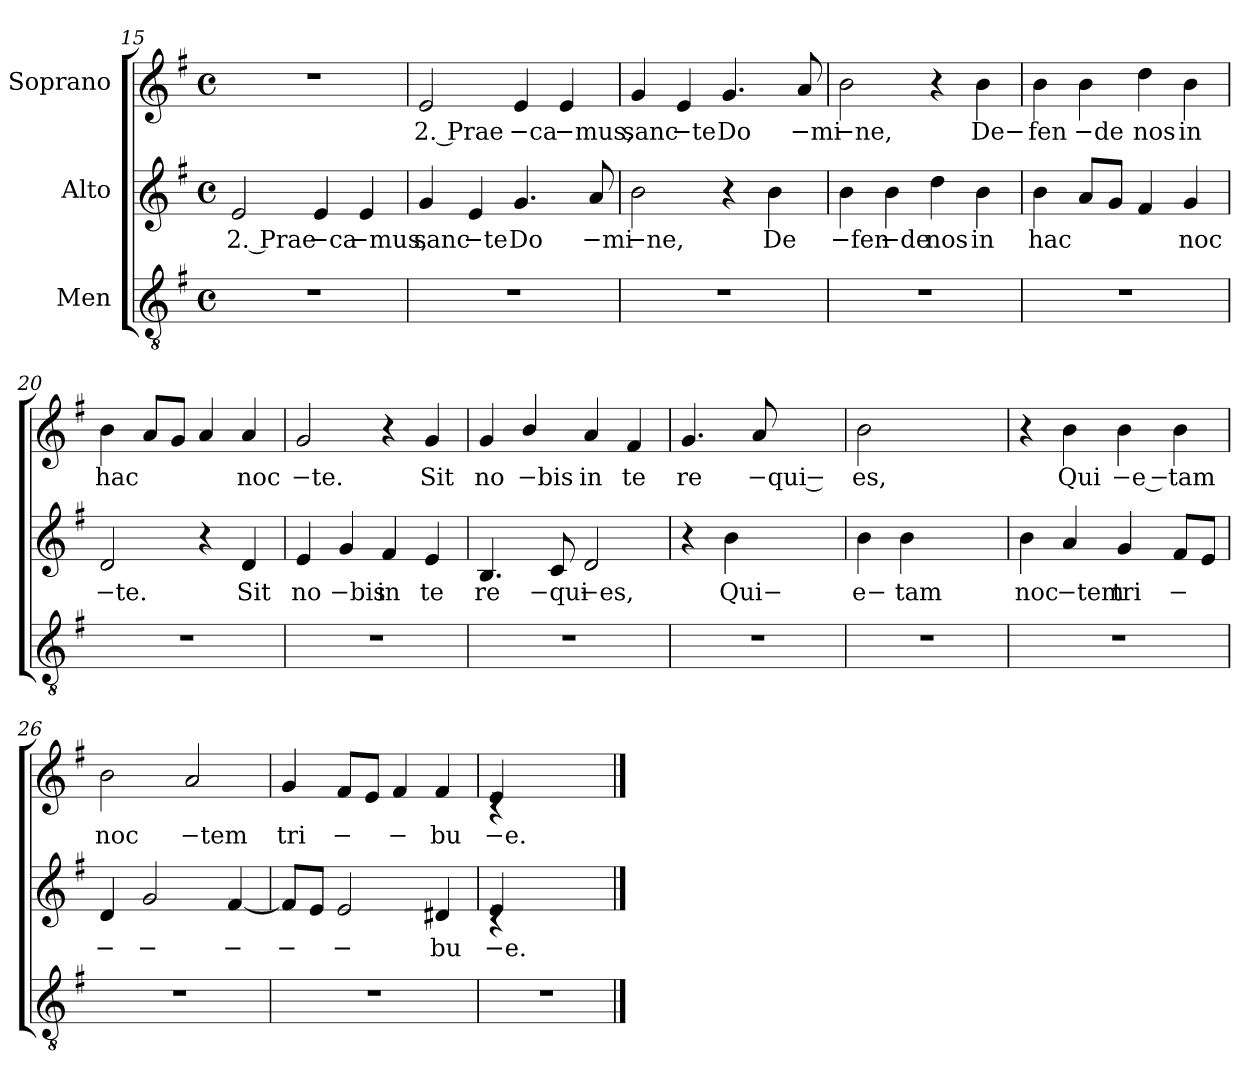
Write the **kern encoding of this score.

**kern	**kern	**text	**kern	**text
*part3	*part2	*part2	*part1	*part1
*staff3	*staff2	*staff2	*staff1	*staff1
*I"Men	*I"Alto	*	*I"Soprano	*
!!LO:PB:g=z
*clefGv2	*clefG2	*	*clefG2	*
*k[f#]	*k[f#]	*	*k[f#]	*
*G:	*G:	*	*G:	*
*M4/4	*M4/4	*	*M4/4	*
*met(c)	*met(c)	*	*met(c)	*
=15	=15	=15	=15	=15
!	!	!LO:LY:b:rj	!	!
1r	2e/	2. Prae	1r	.
!	!	!LO:LY:b:rj	!	!
.	4e/	−ca	.	.
!	!	!LO:LY:b:rj	!	!
.	4e/	−mus,	.	.
=16	=16	=16	=16	=16
!	!	!LO:LY:b	!	!LO:LY:b:rj
1r	4g/	sanc	2e/	2. Prae
!	!	!LO:LY:b:rj	!	!
.	4e/	−te	.	.
!	!	!LO:LY:b	!	!LO:LY:b:rj
.	4.g/	Do	4e/	−ca
!	!	!	!	!LO:LY:b:rj
.	.	.	4e/	−mus,
!	!	!LO:LY:b:rj	!	!
.	8a/	−mi	.	.
=17	=17	=17	=17	=17
!	!	!LO:LY:b:rj	!	!LO:LY:b
1r	2b\	−ne,	4g/	sanc
!	!	!	!	!LO:LY:b:rj
.	.	.	4e/	−te
!	!	!	!	!LO:LY:b
.	4r	.	4.g/	Do
!	!	!LO:LY:b	!	!
.	4b\	De	.	.
!	!	!	!	!LO:LY:b:rj
.	.	.	8a/	−mi
=18	=18	=18	=18	=18
!	!	!LO:LY:b:rj	!	!LO:LY:b:rj
1r	4b\	−fen	2b\	−ne,
!	!	!LO:LY:b:rj	!	!
.	4b\	−de	.	.
!	!	!LO:LY:b	!	!
.	4dd\	nos	4r	.
!	!	!LO:LY:b	!	!LO:LY:b
.	4b\	in	4b\	De−
!!LO:LB:g=z
=19	=19	=19	=19	=19
!	!	!LO:LY:b	!	!LO:LY:b
1r	4b\	hac	4b\	fen
!	!	!	!	!LO:LY:b:rj
.	8a/L	.	4b\	−de
.	8g/J	.	.	.
!	!	!	!	!LO:LY:b
.	4f#/	.	4dd\	nos
!	!	!LO:LY:b	!	!LO:LY:b
.	4g/	noc	4b\	in
=20	=20	=20	=20	=20
!	!	!LO:LY:b:rj	!	!LO:LY:b
1r	2d/	−te.	4b\	hac
.	.	.	8a/L	.
.	.	.	8g/J	.
.	4r	.	4a/	.
!	!	!LO:LY:b	!	!LO:LY:b
.	4d/	Sit	4a/	noc
=21	=21	=21	=21	=21
!	!	!LO:LY:b	!	!LO:LY:b:rj
1r	4e/	no	2g/	−te.
!	!	!LO:LY:b:rj	!	!
.	4g/	−bis	.	.
!	!	!LO:LY:b	!	!
.	4f#/	in	4r	.
!	!	!LO:LY:b	!	!LO:LY:b
.	4e/	te	4g/	Sit
=22	=22	=22	=22	=22
!	!	!LO:LY:b	!	!LO:LY:b
1r	4.B/	re	4g/	no
!	!	!	!	!LO:LY:b:rj
.	.	.	4b/	−bis
!	!	!LO:LY:b:rj	!	!
.	8c/	−qui	.	.
!	!	!LO:LY:b:rj	!	!LO:LY:b
.	2d/	−es,	4a/	in
!	!	!	!	!LO:LY:b
.	.	.	4f#/	te
=23	=23	=23	=23	=23
!	!	!	!	!LO:LY:b
1r	4r	.	4.g/	re
!	!	!LO:LY:b	!	!
.	4b\	Qui−	.	.
!	!	!	!	!LO:LY:b:rj
.	.	.	8a/	−qui −
.	2ryy	.	2ryy	.
!!LO:LB:g=z
=24	=24	=24	=24	=24
!	!	!LO:LY:b	!	!LO:LY:b
1r	4b\	e−	2b\	es,
!	!	!LO:LY:b	!	!
.	4b\	tam	.	.
.	2ryy	.	2ryy	.
=25	=25	=25	=25	=25
!	!	!LO:LY:b	!	!
1r	4b\	noc	4r	.
!	!	!LO:LY:b:rj	!	!LO:LY:b
.	4a/	−tem	4b\	Qui
!	!	!LO:LY:b	!	!LO:LY:b:rj
.	4g/	tri	4b\	−e −
!	!	!LO:LY:b	!	!LO:LY:b
.	8f#/L	−	4b\	tam
.	8e/J	.	.	.
=26	=26	=26	=26	=26
!	!	!LO:LY:b	!	!LO:LY:b
1r	4d/	−	2b\	noc
!	!	!LO:LY:b	!	!
.	2g/	−	.	.
!	!	!	!	!LO:LY:b:rj
.	.	.	2a/	−tem
!	!	!LO:LY:b	!	!
.	[<4f#/	−	.	.
=27	=27	=27	=27	=27
!	!	!LO:LY:b	!	!LO:LY:b
1r	8f#/L]	−	4g/	tri
.	8e/J	.	.	.
!	!	!LO:LY:b	!	!LO:LY:b
.	2e/	−	8f#/L	−
.	.	.	8e/J	.
!	!	!	!	!LO:LY:b
.	.	.	4f#/	−
!	!	!LO:LY:b	!	!LO:LY:b
.	4d#X/	bu	4f#/	bu
=28	=28	=28	=28	=28
!	!LO:N:head=solid	!LO:LY:b:rj	!LO:N:head=solid	!LO:LY:b:rj
*	*^	*	*^	*
1r	4e/	4rc	−e.	4e/	4rc	−e.
.	2.ryy	2.ryy	.	2.ryy	2.ryy	.
*	*v	*v	*	*	*	*
*	*	*	*v	*v	*
==	==	==	==	==
*-	*-	*-	*-	*-
